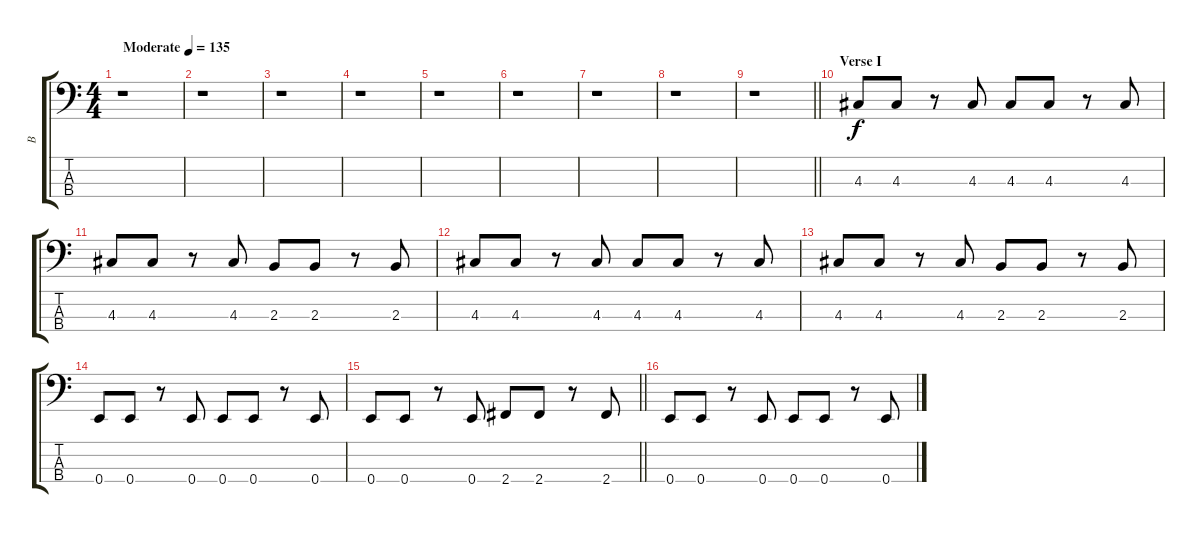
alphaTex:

\track ("B" "B") {instrument electricbasspick}
\staff {score tabs}
\tuning (G2 D2 A1 E1) {hide}
\ts (4 4)
\tempo (135 "Moderate")
\clef f4
\ks c
r.1{dy f instrument electricbasspick} |
r.1 |
r.1 |
r.1 |
r.1 |
r.1 |
r.1 |
r.1 |
\barLineRight lightlight
r.1 |
\section ("" "Verse I")
4.3.8 4.3.8 r.8 4.3.8 4.3.8 4.3.8 r.8 4.3.8 |
4.3.8 4.3.8 r.8 4.3.8 2.3.8 2.3.8 r.8 2.3.8 |
4.3.8 4.3.8 r.8 4.3.8 4.3.8 4.3.8 r.8 4.3.8 |
4.3.8 4.3.8 r.8 4.3.8 2.3.8 2.3.8 r.8 2.3.8 |
0.4.8 0.4.8 r.8 0.4.8 0.4.8 0.4.8 r.8 0.4.8 |
\barLineRight lightlight
0.4.8 0.4.8 r.8 0.4.8 2.4.8 2.4.8 r.8 2.4.8 |
0.4.8 0.4.8 r.8 0.4.8 0.4.8 0.4.8 r.8 0.4.8
